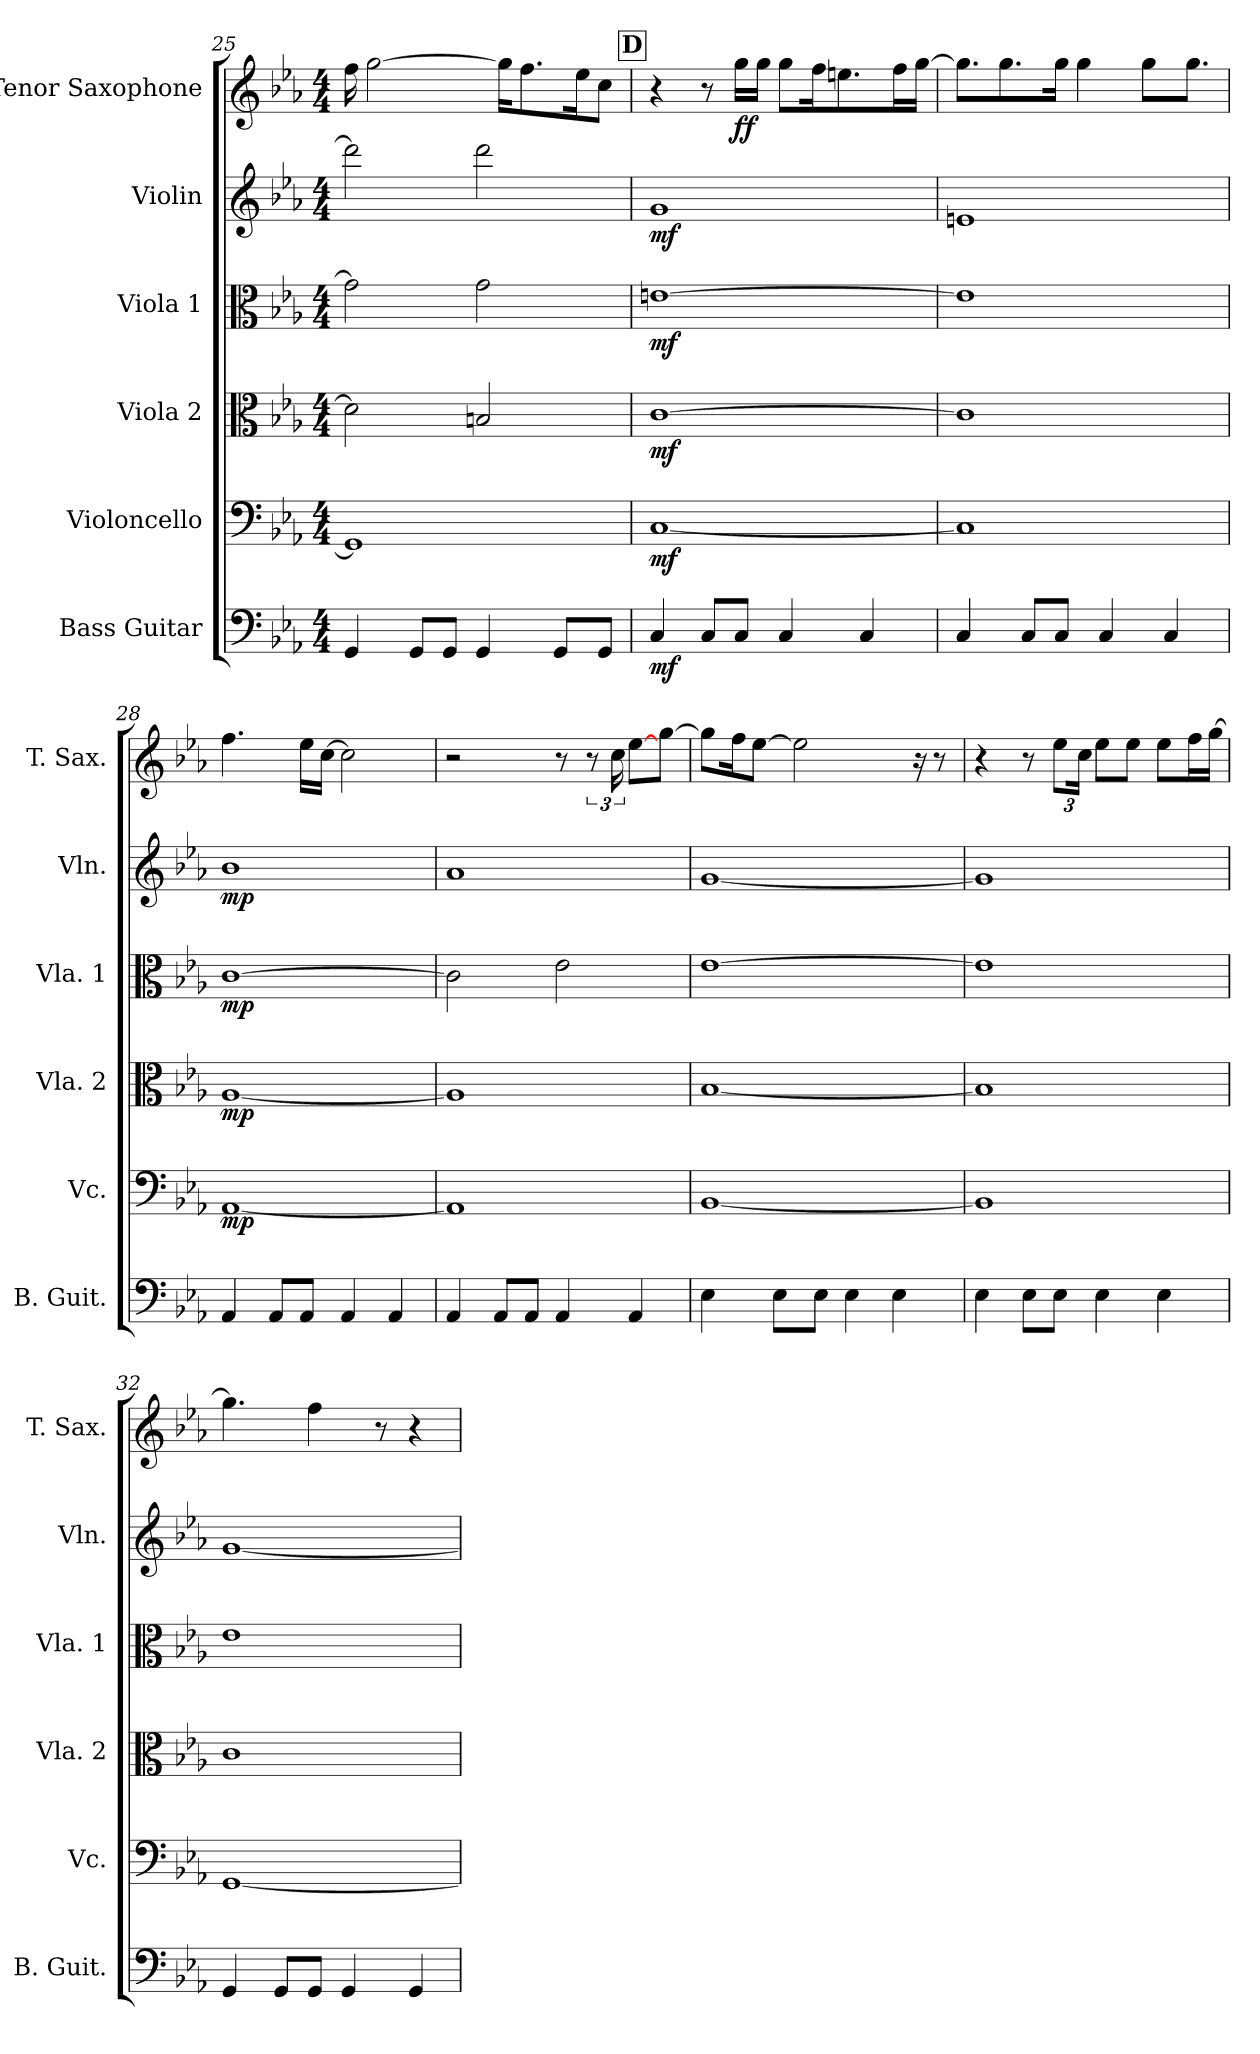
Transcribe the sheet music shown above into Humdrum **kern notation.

**kern	**dynam	**kern	**dynam	**kern	**dynam	**kern	**dynam	**kern	**dynam	**kern	**dynam
*part6	*part6	*part5	*part5	*part4	*part4	*part3	*part3	*part2	*part2	*part1	*part1
*staff6	*staff6	*staff5	*staff5	*staff4	*staff4	*staff3	*staff3	*staff2	*staff2	*staff1	*staff1
*I"Bass Guitar	*	*I"Violoncello	*	*I"Viola 2	*	*I"Viola 1	*	*I"Violin	*	*I"Tenor Saxophone	*
*I'B. Guit.	*	*I'Vc.	*	*I'Vla. 2	*	*I'Vla. 1	*	*I'Vln.	*	*I'T. Sax.	*
*clefF4	*	*clefF4	*	*clefC3	*	*clefC3	*	*clefG2	*	*clefG2	*
*ITrd7c12	*	*	*	*	*	*	*	*	*	*ITrd8c14	*
*k[b-e-a-]	*	*k[b-e-a-]	*	*k[b-e-a-]	*	*k[b-e-a-]	*	*k[b-e-a-]	*	*k[b-e-a-]	*
*M4/4	*	*M4/4	*	*M4/4	*	*M4/4	*	*M4/4	*	*M4/4	*
=25	=25	=25	=25	=25	=25	=25	=25	=25	=25	=25	=25
4GGG/	.	1GG]	.	2d\]	.	2g\]	.	2ddd\]	.	16f\	.
.	.	.	.	.	.	.	.	.	.	[2g\	.
8GGG/L	.	.	.	.	.	.	.	.	.	.	.
8GGG/J	.	.	.	.	.	.	.	.	.	.	.
4GGG/	.	.	.	2Bn/	.	2g\	.	2ddd\	.	.	.
.	.	.	.	.	.	.	.	.	.	16g\KL]	.
.	.	.	.	.	.	.	.	.	.	8.f\	.
8GGG/L	.	.	.	.	.	.	.	.	.	.	.
.	.	.	.	.	.	.	.	.	.	16e-\K	.
8GGG/J	.	.	.	.	.	.	.	.	.	8c\J	.
!!LO:LB:g=z
!!LO:REH:place=s1:a:B:fs=14:t=D
=26	=26	=26	=26	=26	=26	=26	=26	=26	=26	=26	=26
!	!LO:DY:b	!	!LO:DY:b	!	!LO:DY:b	!	!LO:DY:b	!	!LO:DY:b	!	!
4CC/	mf	[1C	mf	[1c	mf	[1en	mf	1g	mf	4r	.
8CC/L	.	.	.	.	.	.	.	.	.	8r	.
!	!	!	!	!	!	!	!	!	!	!	!LO:DY:b
8CC/J	.	.	.	.	.	.	.	.	.	16g\LL	ff
.	.	.	.	.	.	.	.	.	.	16g\JJ	.
4CC/	.	.	.	.	.	.	.	.	.	8g\L	.
.	.	.	.	.	.	.	.	.	.	16f\K	.
.	.	.	.	.	.	.	.	.	.	8.en\	.
4CC/	.	.	.	.	.	.	.	.	.	.	.
.	.	.	.	.	.	.	.	.	.	16f\L	.
.	.	.	.	.	.	.	.	.	.	[16g\JJ	.
=27	=27	=27	=27	=27	=27	=27	=27	=27	=27	=27	=27
4CC/	.	1C]	.	1c]	.	1e]	.	1en	.	8.g\L]	.
.	.	.	.	.	.	.	.	.	.	8.g\	.
8CC/L	.	.	.	.	.	.	.	.	.	.	.
8CC/J	.	.	.	.	.	.	.	.	.	16g\Jk	.
.	.	.	.	.	.	.	.	.	.	4g\	.
4CC/	.	.	.	.	.	.	.	.	.	.	.
.	.	.	.	.	.	.	.	.	.	8g\L	.
4CC/	.	.	.	.	.	.	.	.	.	.	.
.	.	.	.	.	.	.	.	.	.	8.g\J	.
=28	=28	=28	=28	=28	=28	=28	=28	=28	=28	=28	=28
!	!	!	!LO:DY:b	!	!LO:DY:b	!	!LO:DY:b	!	!LO:DY:b	!	!
4AAA-/	.	[1AA-	mp	[1A-	mp	[1c	mp	1b-	mp	4.f\	.
8AAA-/L	.	.	.	.	.	.	.	.	.	.	.
8AAA-/J	.	.	.	.	.	.	.	.	.	16e-\LL	.
.	.	.	.	.	.	.	.	.	.	[16c\JJ	.
4AAA-/	.	.	.	.	.	.	.	.	.	2c\]	.
4AAA-/	.	.	.	.	.	.	.	.	.	.	.
=29	=29	=29	=29	=29	=29	=29	=29	=29	=29	=29	=29
4AAA-/	.	1AA-]	.	1A-]	.	2c\]	.	1a-	.	2r	.
8AAA-/L	.	.	.	.	.	.	.	.	.	.	.
8AAA-/J	.	.	.	.	.	.	.	.	.	.	.
4AAA-/	.	.	.	.	.	2e-\	.	.	.	8r	.
.	.	.	.	.	.	.	.	.	.	12r	.
.	.	.	.	.	.	.	.	.	.	24c\	.
4AAA-/	.	.	.	.	.	.	.	.	.	[8e-\L	.
.	.	.	.	.	.	.	.	.	.	[8g\J	.
!!LO:PB:g=z
=30	=30	=30	=30	=30	=30	=30	=30	=30	=30	=30	=30
4EE-\	.	[1BB-	.	[1B-	.	[1e-	.	[1g	.	8g\L]	.
.	.	.	.	.	.	.	.	.	.	16f\K	.
.	.	.	.	.	.	.	.	.	.	[8e-\J	.
8EE-\L	.	.	.	.	.	.	.	.	.	.	.
.	.	.	.	.	.	.	.	.	.	2e-\]	.
8EE-\J	.	.	.	.	.	.	.	.	.	.	.
4EE-\	.	.	.	.	.	.	.	.	.	.	.
4EE-\	.	.	.	.	.	.	.	.	.	.	.
.	.	.	.	.	.	.	.	.	.	16r	.
.	.	.	.	.	.	.	.	.	.	8r	.
=31	=31	=31	=31	=31	=31	=31	=31	=31	=31	=31	=31
4EE-\	.	1BB-]	.	1B-]	.	1e-]	.	1g]	.	4r	.
8EE-\L	.	.	.	.	.	.	.	.	.	8r	.
*	*	*	*	*	*	*	*	*	*	*Xbrackettup	*
8EE-\J	.	.	.	.	.	.	.	.	.	12e-\L	.
.	.	.	.	.	.	.	.	.	.	24c\Jk	.
4EE-\	.	.	.	.	.	.	.	.	.	8e-\L	.
.	.	.	.	.	.	.	.	.	.	8e-\J	.
4EE-\	.	.	.	.	.	.	.	.	.	8e-\L	.
.	.	.	.	.	.	.	.	.	.	16f\L	.
.	.	.	.	.	.	.	.	.	.	[16g\JJ	.
=32	=32	=32	=32	=32	=32	=32	=32	=32	=32	=32	=32
4GGG/	.	[1GG	.	1c	.	1e-	.	[1g	.	4.g\]	.
8GGG/L	.	.	.	.	.	.	.	.	.	.	.
8GGG/J	.	.	.	.	.	.	.	.	.	4f\	.
4GGG/	.	.	.	.	.	.	.	.	.	.	.
.	.	.	.	.	.	.	.	.	.	8r	.
4GGG/	.	.	.	.	.	.	.	.	.	4r	.
=	=	=	=	=	=	=	=	=	=	=	=
*-	*-	*-	*-	*-	*-	*-	*-	*-	*-	*-	*-
